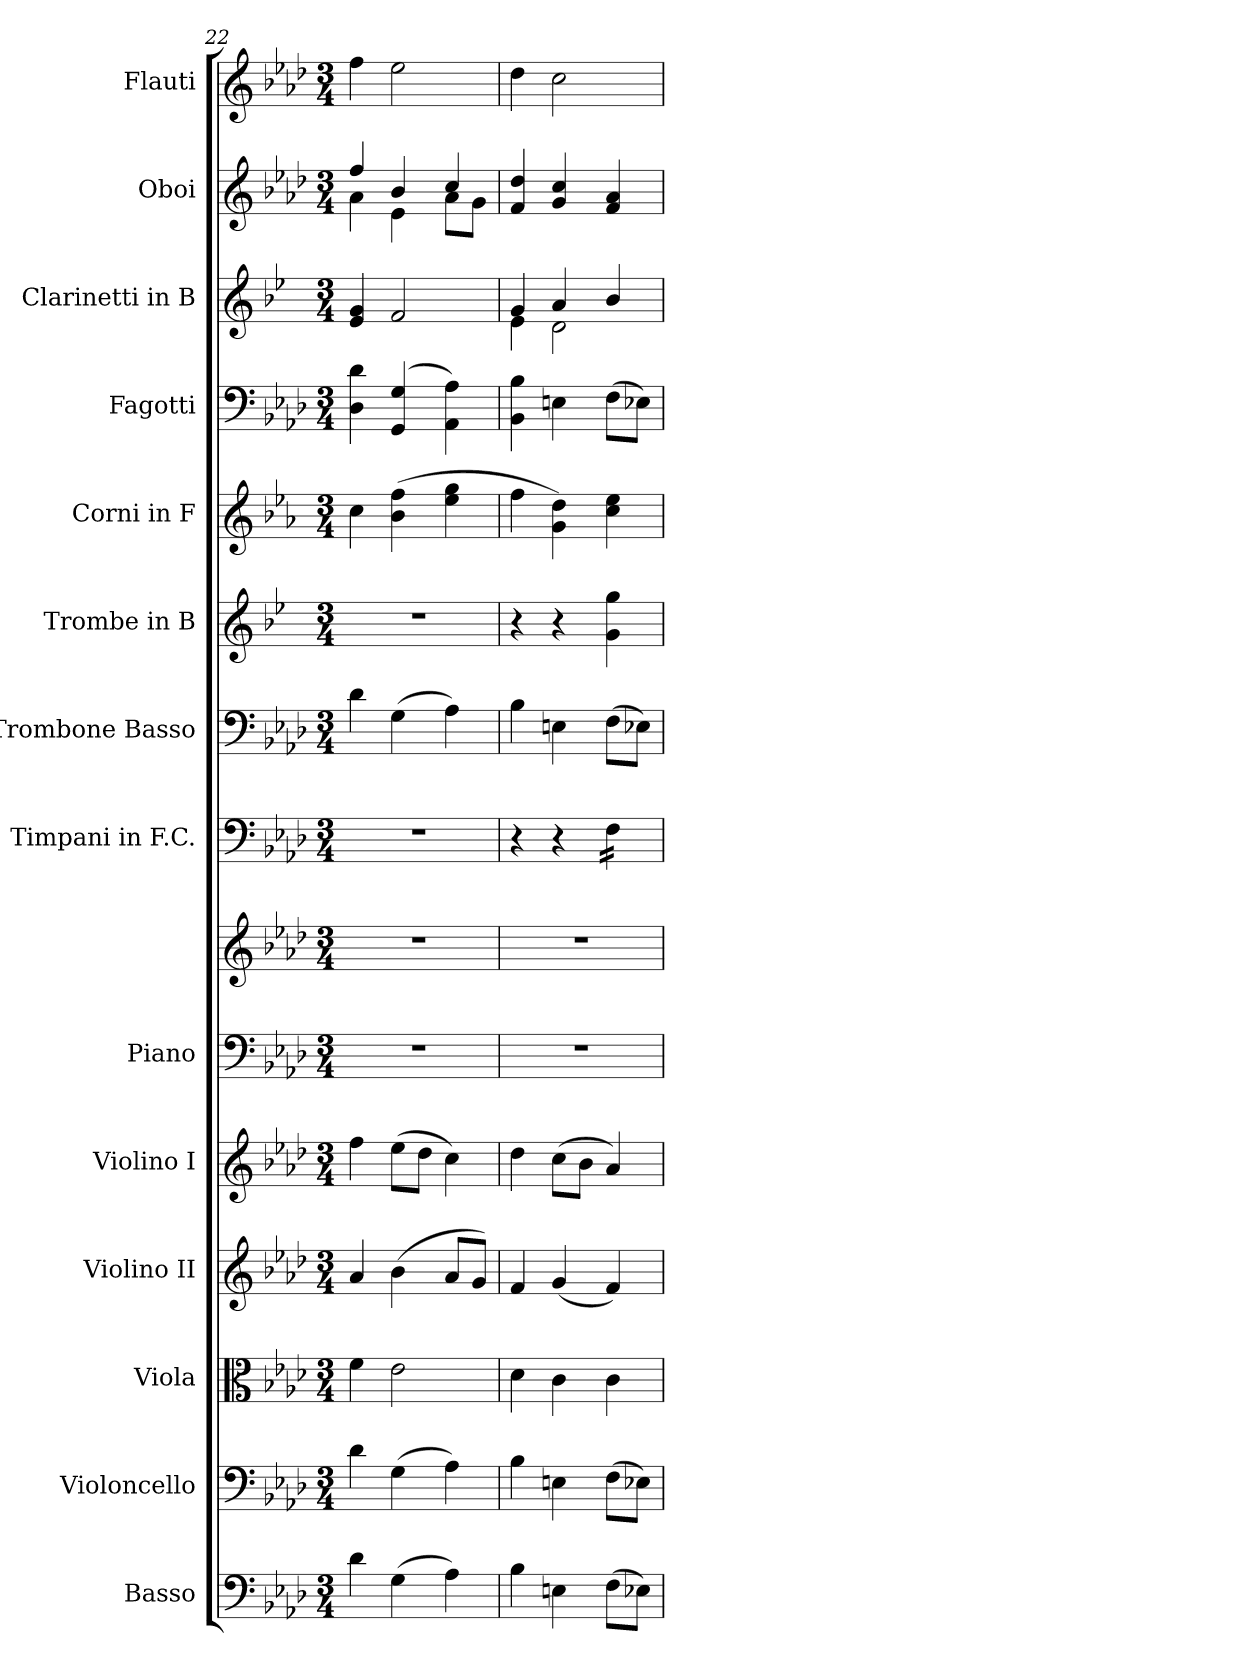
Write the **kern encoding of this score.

**kern	**kern	**kern	**kern	**kern	**kern	**kern	**kern	**kern	**kern	**kern	**kern	**kern	**kern	**kern
*part14	*part13	*part12	*part11	*part10	*part9	*part9	*part8	*part7	*part6	*part5	*part4	*part3	*part2	*part1
*staff15	*staff14	*staff13	*staff12	*staff11	*staff10	*staff9	*staff8	*staff7	*staff6	*staff5	*staff4	*staff3	*staff2	*staff1
*I"Basso	*I"Violoncello	*I"Viola	*I"Violino II	*I"Violino I	*I"Piano	*	*I"Timpani in F.C.	*I"Trombone Basso	*I"Trombe in B	*I"Corni in F	*I"Fagotti	*I"Clarinetti in B	*I"Oboi	*I"Flauti
*	*	*	*	*	*I'Pno.	*	*I'Timp.	*	*	*	*	*	*I'Ob.	*I'Fl.
!!LO:PB:g=z
*clefF4	*clefF4	*clefC3	*clefG2	*clefG2	*clefF4	*clefG2	*clefF4	*clefF4	*clefG2	*clefG2	*clefF4	*clefG2	*clefG2	*clefG2
*ITrd7c12	*	*	*	*	*	*	*	*	*ITrd1c2	*ITrd4c7	*	*ITrd1c2	*	*
*k[b-e-a-d-]	*k[b-e-a-d-]	*k[b-e-a-d-]	*k[b-e-a-d-]	*k[b-e-a-d-]	*k[b-e-a-d-]	*k[b-e-a-d-]	*k[b-e-a-d-]	*k[b-e-a-d-]	*k[b-e-a-d-]	*k[b-e-a-d-]	*k[b-e-a-d-]	*k[b-e-a-d-]	*k[b-e-a-d-]	*k[b-e-a-d-]
*M3/4	*M3/4	*M3/4	*M3/4	*M3/4	*M3/4	*M3/4	*M3/4	*M3/4	*M3/4	*M3/4	*M3/4	*M3/4	*M3/4	*M3/4
=22	=22	=22	=22	=22	=22	=22	=22	=22	=22	=22	=22	=22	=22	=22
*	*	*	*	*	*	*	*	*	*	*	*	*	*^	*
4D-\	4d-\	4f\	4a-/	4ff\	2.r	2.r	2.r	4d-\	2.r	4f\	4D-\ 4d-\	4d-/ 4f/	4ff/	4a-\	4ff\
(>4GG\	(>4G\	2e-\	(<4b-\	(>8ee-\L	.	.	.	(>4G\	.	(>4e-\ 4b-\	(>4GG/ 4G/	2e-/	4b-/	4e-\	2ee-\
.	.	.	.	8dd-\J	.	.	.	.	.	.	.	.	.	.	.
4AA-\)	4A-\)	.	8a-/L	4cc\)	.	.	.	4A-\)	.	4a-\ 4cc\	4AA-\ 4A-\)	.	4cc/	8a-\L	.
.	.	.	8g/J)	.	.	.	.	.	.	.	.	.	.	8g\J	.
*	*	*	*	*	*	*	*	*	*	*	*	*	*v	*v	*
=23	=23	=23	=23	=23	=23	=23	=23	=23	=23	=23	=23	=23	=23	=23
*	*	*	*	*	*	*	*	*	*	*	*	*^	*	*
4BB-\	4B-\	4d-\	4f/	4dd-\	2.r	2.r	4r	4B-\	4r	4b-\	4BB-\ 4B-\	4f/	4d-\	4f/ 4dd-/	4dd-\
4EEn\	4En\	4c\	(<4g/	(>8cc\L	.	.	4r	4En\	4r	4c\ 4g\)	4En\	4g/	2c\	4g/ 4cc/	2cc\
.	.	.	.	8b-\J	.	.	.	.	.	.	.	.	.	.	.
*	*	*	*	*	*	*	*tremolo	*	*	*	*	*	*	*	*
(>8FF\L	(>8F\L	4c\	4f/)	4a-/)	.	.	16F\LL	(>8F\L	4f\ 4ff\	4f\ 4a-\	(>8F\L	4a-/	.	4f/ 4a-/	.
.	.	.	.	.	.	.	16F\	.	.	.	.	.	.	.	.
8EE-X\J)	8E-X\J)	.	.	.	.	.	16F\	8E-X\J)	.	.	8E-X\J)	.	.	.	.
.	.	.	.	.	.	.	16F\JJ	.	.	.	.	.	.	.	.
*	*	*	*	*	*	*	*Xtremolo	*	*	*	*	*	*	*	*
*	*	*	*	*	*	*	*	*	*	*	*	*v	*v	*	*
=	=	=	=	=	=	=	=	=	=	=	=	=	=	=
*-	*-	*-	*-	*-	*-	*-	*-	*-	*-	*-	*-	*-	*-	*-
